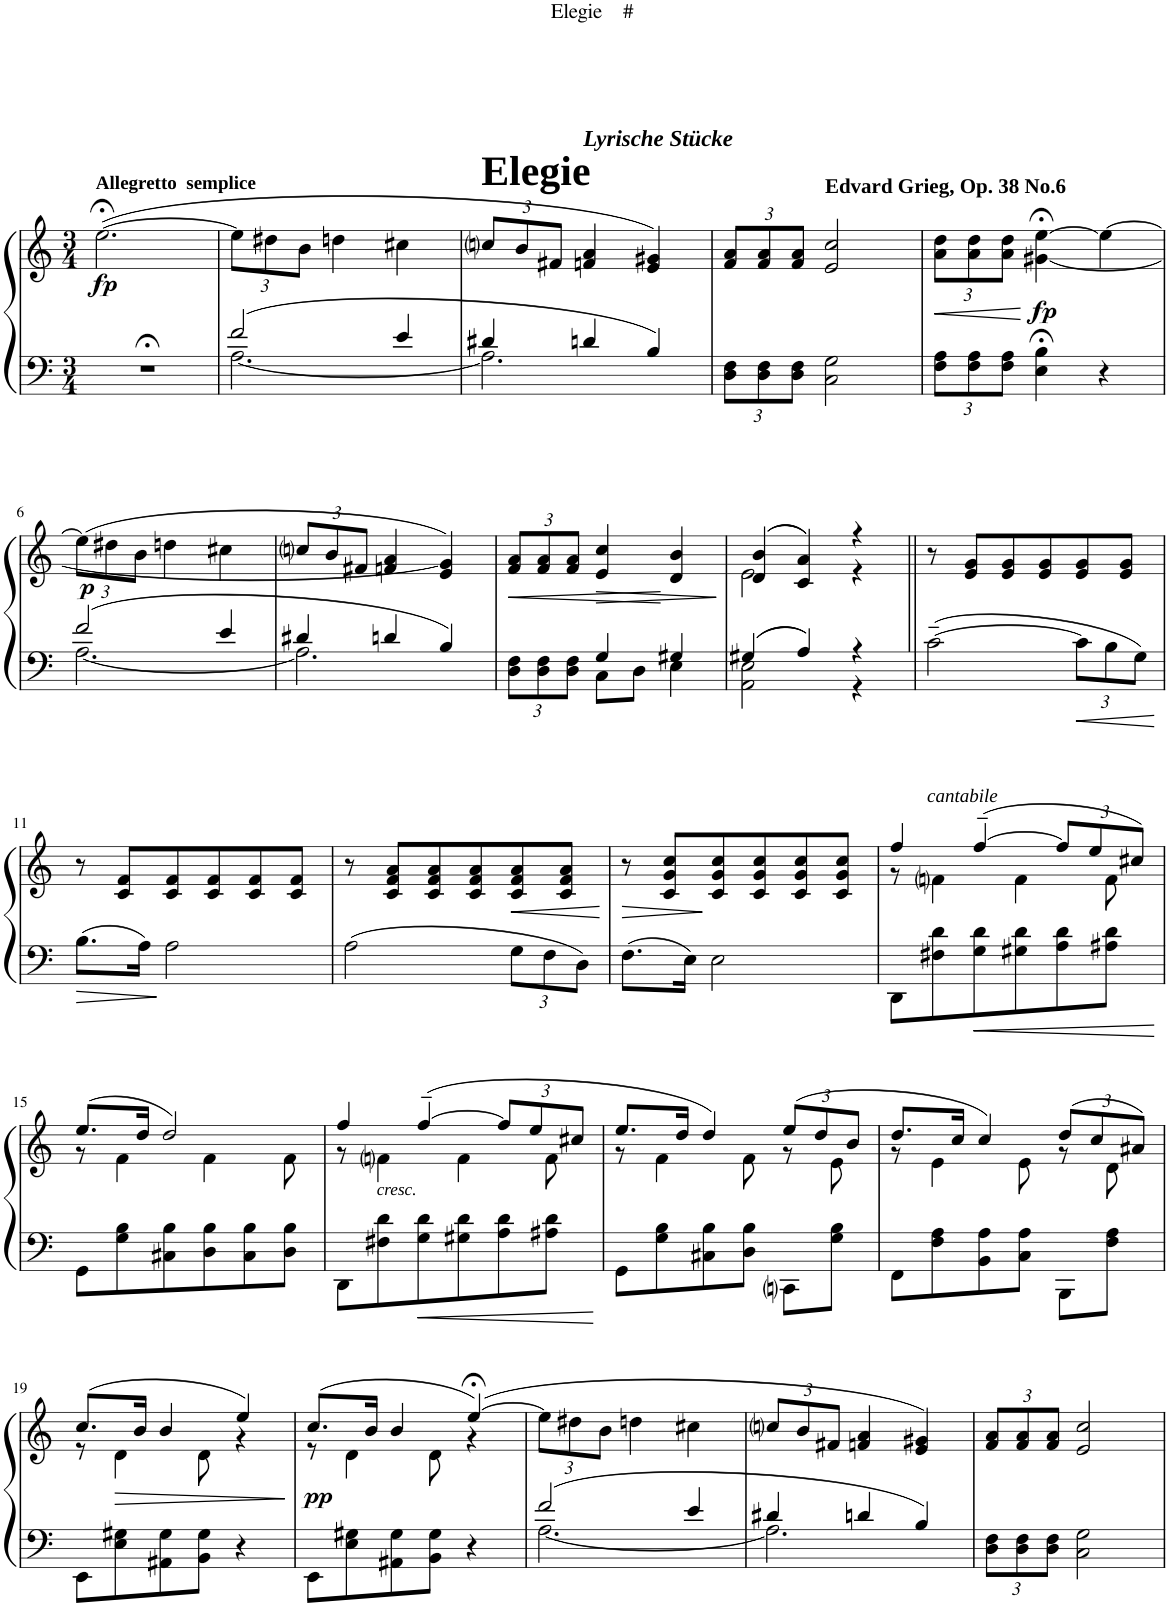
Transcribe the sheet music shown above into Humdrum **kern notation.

**kern	**kern	**dynam
*part1	*part1	*part1
*staff2	*staff1	*staff1/2
*I"Midi_1	*	*
*clefF4	*clefG2	*
*k[]	*k[]	*
*M3/4	*M3/4	*
=1	=1	=1
*^	*	*
!	!	!LO:TX:a:B:t=Allegretto  semplice	!
!	!	!	!LO:DY:b
2.r;<	2ryy	([2.ee;<\	fp
.	4ryy	.	.
=2	=2	=2	=2
*	*	*Xbrackettup	*
2f/	[2.A\	12ee\L]	.
.	.	12dd#X\	.
.	.	12b\J	.
.	.	4ddn\	.
4e/	.	4cc#X\	.
=3	=3	=3	=3
!	!	!LO:TX:a:B:t=Elegie	!
4d#X/	2.A\]	12ccni/L	.
.	.	12b/	.
.	.	12f#X/J	.
!	!	!LO:TX:a:Bi:t=Lyrische Stücke	!
4dn/	.	4fn/ 4a/	.
4B/	.	4e/ 4g#X/)	.
=4	=4	=4	=4
*Xbrackettup	*	*	*
12D\ 12F\L	2ryy	12f/ 12a/L	.
12D\ 12F\	.	12f/ 12a/	.
12D\ 12F\J	.	12f/ 12a/J	.
!	!	!LO:TX:a:B:t=Edvard Grieg, Op. 38 No.6	!
2C\ 2G\	.	2e/ 2cc/	.
.	4ryy	.	.
=5	=5	=5	=5
!	!	!	!LO:HP:b
12F\ 12A\L	2ryy	12a\ 12dd\L	<
12F\ 12A\	.	12a\ 12dd\	.
12F\ 12A\J	.	12a\ 12dd\J	.
!	!	!	!LO:DY:n=1:b
4E\;< 4B\;<	.	[4g#X\;< [4ee\;<	[ fp
4r	4ryy	4ee\_	.
!!LO:LB:g=z
=6	=6	=6	=6
*	*	*^	*
!	!	!	!	!LO:DY:b
2f/	[2.A\	(12ee\L]	2ryy	p
.	.	12dd#X\	.	.
.	.	12b\J	.	.
.	.	4ddn\	.	.
4e/	.	4cc#X\	4ryy	.
=7	=7	=7	=7	=7
4d#X/	2.A\]	12ccni/L	2ryy	.
.	.	12b/	.	.
.	.	12f#X/J	.	.
4dn/	.	4fn/ 4a/	.	.
4B/	.	4e/ 4g#/])	4ryy	.
=8	=8	=8	=8	=8
!	!	!	!	!LO:HP:b
12D\ 12F\L	4ryy	12f/ 12a/L	2ryy	<
12D\ 12F\	.	12f/ 12a/	.	.
12D\ 12F\J	.	12f/ 12a/J	.	.
!	!	!	!	!LO:HP:b
4G/	8C\L	4e/ 4cc/	.	>
.	8D\J	.	.	.
4G#X/	4E\	4d/ 4b/	4ryy	[
*v	*v	*	*	*
*	*v	*v	*
.	.	]
=9	=9	=9
*^	*^	*
4G#X/	2AA\ 2E\	((4d/ 4b/	2e\	.
4A/	.	4c/ 4a/))	.	.
4r	4r	4r	4r	.
=10||	=10||	=10||	=10||	=10||
!LO:TX:b:i:t=cantabile	!	!	!	!
[2c~\	2ryy	8r	2ryy	.
.	.	8e/ 8g/L	.	.
.	.	8e/ 8g/	.	.
.	.	8e/ 8g/	.	.
12c\L]	4ryy	8e/ 8g/	4ryy	.
12B\	.	.	.	.
.	.	8e/ 8g/J	.	.
12G\J	.	.	.	.
*v	*v	*	*	*
!!LO:LB:g=z	!!
=11	=11	=11	=11
8.B\L	8r	2ryy	.
.	8c/ 8f/L	.	.
16A\Jk	.	.	.
2A\	8c/ 8f/	.	.
.	8c/ 8f/	.	.
.	8c/ 8f/	4ryy	.
.	8c/ 8f/J	.	.
=12	=12	=12	=12
2A\	8r	2ryy	.
.	8c/ 8f/ 8a/L	.	.
.	8c/ 8f/ 8a/	.	.
.	8c/ 8f/ 8a/	.	.
!	!	!	!LO:HP:b
12G\L	8c/ 8f/ 8a/	4ryy	<
12F\	.	.	.
.	8c/ 8f/ 8a/J	.	.
12D\J	.	.	.
*	*v	*v	*
.	.	[
=13	=13	=13
!	!	!LO:HP:b
*	*^	*
8.F\L	8r	2ryy	>
.	8c/ 8g/ 8cc/L	.	.
16E\Jk	.	.	.
2E\	8c/ 8g/ 8cc/	.	]
.	8c/ 8g/ 8cc/	.	.
.	8c/ 8g/ 8cc/	4ryy	.
.	8c/ 8g/ 8cc/J	.	.
=14	=14	=14	=14
8DD\L	4ff/	8r	.
8F#X\ 8d\	.	4fni\	.
8G\ 8d\	([4ff~/	.	.
8G#X\ 8d\	.	4f\	.
8A\ 8d\	12ff/L]	.	.
.	12ee/	.	.
8A#X\ 8d\J	.	8f\	.
.	12cc#X/J)	.	.
!!LO:LB:g=z	!!
=15	=15	=15	=15
8GG\L	(8.ee/L	8r	.
8G\ 8B\	.	4f\	.
.	16dd/Jk	.	.
8C#X\ 8B\	2dd/)	.	.
8D\ 8B\	.	4f\	.
8C#\ 8B\	.	.	.
8D\ 8B\J	.	8f\	.
=16	=16	=16	=16
8DD\L	4ff/	8r	.
!LO:TX:a:i:t=cresc.	!	!	!
8F#X\ 8d\	.	4fni\	.
8G\ 8d\	([4ff~/	.	.
8G#X\ 8d\	.	4f\	.
8A\ 8d\	12ff/L]	.	.
.	12ee/	.	.
8A#X\ 8d\J	.	8f\	.
.	12cc#X/J	.	.
=17	=17	=17	=17
8GG\L	8.ee/L	8r	.
8G\ 8B\	.	4f\	.
.	16dd/Jk	.	.
8C#X\ 8B\	4dd/)	.	.
8D\ 8B\J	.	8f\	.
8CCni\L	(12ee/L	8r	.
.	12dd/	.	.
8G\ 8B\J	.	8e\	.
.	12b/J	.	.
=18	=18	=18	=18
8FF\L	8.dd/L	8r	.
8F\ 8A\	.	4e\	.
.	16cc/Jk	.	.
8BB\ 8A\	4cc/)	.	.
8C\ 8A\J	.	8e\	.
8BBB\L	(12dd/L	8r	.
.	12cc/	.	.
8F\ 8A\J	.	8d\	.
.	12a#X/J)	.	.
!!LO:LB:g=z	!!
=19	=19	=19	=19
*^	*	*	*
8EE\L	2ryy	(8.cc/L	8r	.
8E\ 8G#X\	.	.	4d\	.
.	.	16b/Jk	.	.
8AA#X\ 8G#\	.	4b/	.	.
8BB\ 8G#\J	.	.	8d\	.
4r	4ryy	4ee/)	4r	.
=20	=20	=20	=20	=20
!	!	!	!	!LO:DY:b
8EE\L	2ryy	(8.cc/L	8r	pp
8E\ 8G#X\	.	.	4d\	.
.	.	16b/Jk	.	.
8AA#X\ 8G#\	.	4b/	.	.
8BB\ 8G#\J	.	.	8d\	.
4r	4ryy	([4ee;</)	4r	.
=21	=21	=21	=21	=21
2f/	[2.A\	12ee\L]	2ryy	.
.	.	12dd#X\	.	.
.	.	12b\J	.	.
.	.	4ddn\	.	.
4e/	.	4cc#X\	4ryy	.
=22	=22	=22	=22	=22
4d#X/	2.A\]	12ccni/L	2ryy	.
.	.	12b/	.	.
.	.	12f#X/J	.	.
4dn/	.	4fn/ 4a/	.	.
4B/	.	4e/ 4g#X/)	4ryy	.
=23	=23	=23	=23	=23
12D\ 12F\L	2ryy	12f/ 12a/L	2ryy	.
12D\ 12F\	.	12f/ 12a/	.	.
12D\ 12F\J	.	12f/ 12a/J	.	.
2C\ 2G\	.	2e/ 2cc/	.	.
.	4ryy	.	4ryy	.
*v	*v	*	*	*
*	*v	*v	*
=	=	=
*-	*-	*-
